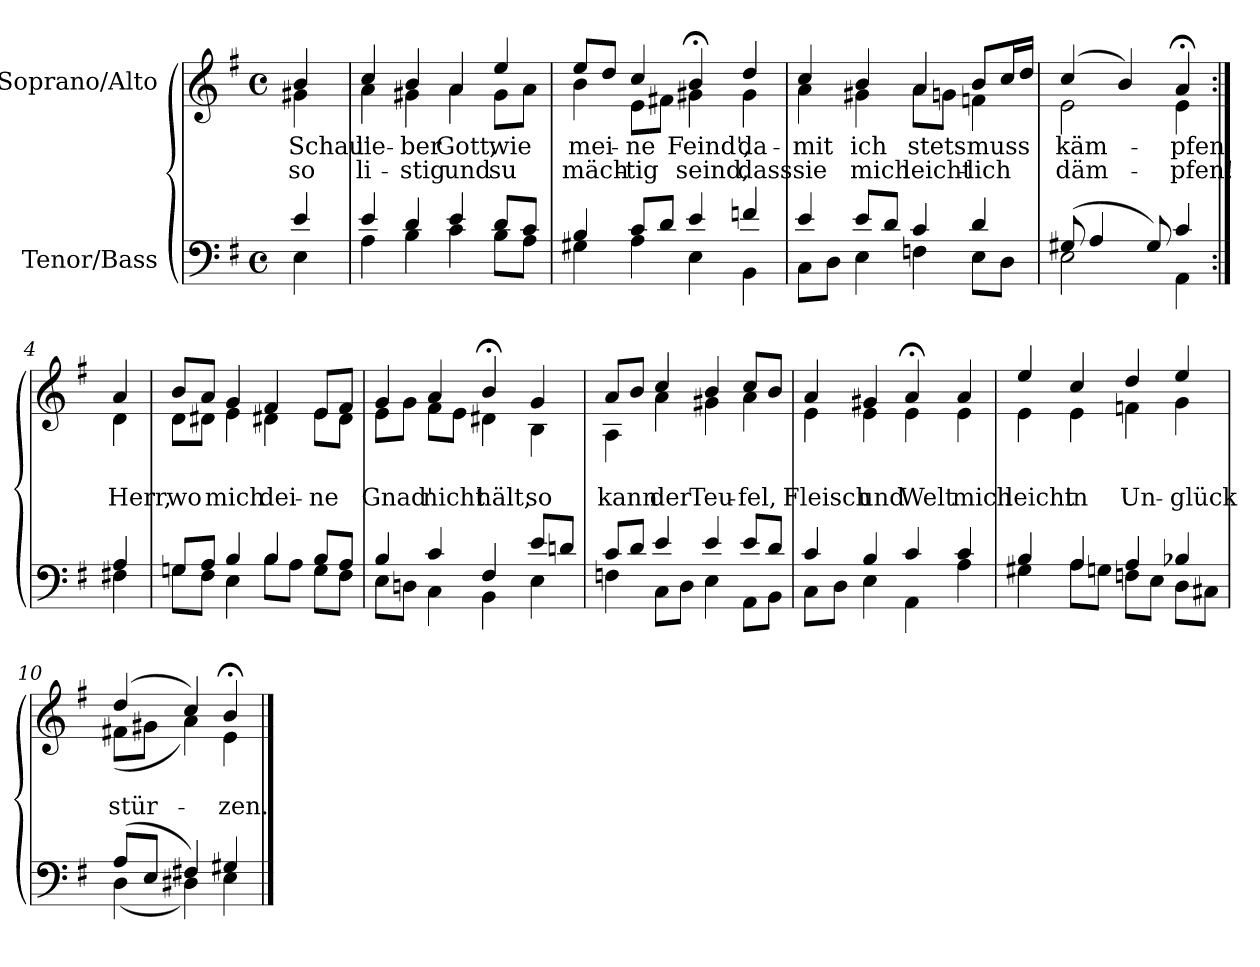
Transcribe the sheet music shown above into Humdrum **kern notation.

**kern	**kern	**text	**text
*part2	*part1	*part1	*part1
*staff2	*staff1	*staff1	*staff1
*I"Tenor/Bass	*I"Soprano/Alto	*	*
*clefF4	*clefG2	*	*
*k[f#]	*k[f#]	*	*
*M4/4	*M4/4	*	*
*met(c)	*met(c)	*	*
=	=	=	=
*^	*	*	*
!	!	!	!LO:LY:b	!LO:LY:b
*	*	*^	*	*
4e/	4E\	4b/	4g#X\	Schau'	so
=1	=1	=1	=1	=1	=1
!	!	!	!	!LO:LY:b	!LO:LY:b
4e/	4A\	4cc/	4a\	lie-	li-
!	!	!	!	!LO:LY:b	!LO:LY:b
4d/	4B\	4b/	4g#X\	-ber	-stig
!	!	!	!	!LO:LY:b	!LO:LY:b
4e/	4c\	4a/	4a\	Gott,	und
!	!	!	!	!LO:LY:b	!LO:LY:b
8d/L	8B\L	4ee/	8g#\L	wie	su
8c/J	8A\J	.	8a\J	.	.
=2	=2	=2	=2	=2	=2
!	!	!	!	!LO:LY:b	!LO:LY:b
4B/	4G#X\	8ee/L	4b\	mei-	mäch-
.	.	8dd/J	.	.	.
!	!	!	!	!LO:LY:b	!LO:LY:b
8c/L	4A\	4cc/	8e\L	-ne	-tig
8d/J	.	.	8f#X\J	.	.
!	!	!	!	!LO:LY:b	!LO:LY:b
4e/	4E\	4b;</	4g#X\	Feind',	seind,
!	!	!	!	!LO:LY:b	!LO:LY:b
4fn/	4BB\	4dd/	4g#\	da-	dass
=3	=3	=3	=3	=3	=3
!	!	!	!	!LO:LY:b	!LO:LY:b
4e/	8C\L	4cc/	4a\	-mit	sie
.	8D\J	.	.	.	.
!	!	!	!	!LO:LY:b	!LO:LY:b
8e/L	4E\	4b/	4g#X\	ich	mich
8d/J	.	.	.	.	.
!	!	!	!	!LO:LY:b	!LO:LY:b
4c/	4Fn\	4a/	8a\L	stets	leicht-
.	.	.	8gn\J	.	.
!	!	!	!	!LO:LY:b	!LO:LY:b
4d/	8E\L	8b/L	4fn\	muss	-lich
.	8D\J	16cc/L	.	.	.
.	.	16dd/JJ	.	.	.
=4	=4	=4	=4	=4	=4
!	!	!	!	!LO:LY:b	!LO:LY:b
(8G#X/	2E\	(4cc/	2e\	käm-	däm-
4A/	.	.	.	.	.
.	.	4b/)	.	.	.
8G#/)	.	.	.	.	.
!	!	!	!	!LO:LY:b	!LO:LY:b
4c/	4AA\	4a;</	4e\	-pfen,	-pfen!
!!LO:LB:g=z	!!
=4X1:|!	=4X1:|!	=4X1:|!	=4X1:|!	=4X1:|!	=4X1:|!
!	!	!	!	!	!LO:LY:b
4A/	4F#X\	4a/	4d\	.	Herr,
=5	=5	=5	=5	=5	=5
!	!	!	!	!	!LO:LY:b
8Gn/L	8G\L	8b/L	8d\L	.	wo
8A/J	8F#\J	8a/J	8d#X\J	.	.
!	!	!	!	!	!LO:LY:b
4B/	4E\	4g/	4e\	.	mich
!	!	!	!	!	!LO:LY:b
4B/	8B\L	4f#/	4d#X\	.	dei-
.	8A\J	.	.	.	.
!	!	!	!	!	!LO:LY:b
8B/L	8G\L	8e/L	8e\L	.	-ne
8A/J	8F#\J	8f#/J	8d#\J	.	.
=6	=6	=6	=6	=6	=6
!	!	!	!	!	!LO:LY:b
4B/	8E\L	4g/	8e\L	.	Gnad'
.	8Dn\J	.	8g\J	.	.
!	!	!	!	!	!LO:LY:b
4c/	4C\	4a/	8f#\L	.	nicht
.	.	.	8e\J	.	.
!	!	!	!	!	!LO:LY:b
4F#/	4BB\	4b;</	4d#X\	.	hält,
!	!	!	!	!	!LO:LY:b
8e/L	4E\	4g/	4B\	.	so
8dn/J	.	.	.	.	.
=7	=7	=7	=7	=7	=7
!	!	!	!	!	!LO:LY:b
8c/L	4Fn\	8a/L	4A\	.	kann
8d/J	.	8b/J	.	.	.
!	!	!	!	!	!LO:LY:b
4e/	8C\L	4cc/	4a\	.	der
.	8D\J	.	.	.	.
!	!	!	!	!	!LO:LY:b
4e/	4E\	4b/	4g#X\	.	Teu-
!	!	!	!	!	!LO:LY:b
8e/L	8AA\L	8cc/L	4a\	.	-fel,
8d/J	8BB\J	8b/J	.	.	.
!!LO:LB:g=z	!!
=8	=8	=8	=8	=8	=8
!	!	!	!	!	!LO:LY:b
4c/	8C\L	4a/	4e\	.	Fleisch
.	8D\J	.	.	.	.
!	!	!	!	!	!LO:LY:b
4B/	4E\	4g#X/	4e\	.	und
!	!	!	!	!	!LO:LY:b
4c/	4AA\	4a;</	4e\	.	Welt
!	!	!	!	!	!LO:LY:b
4c/	4A\	4a/	4e\	.	mich
=9	=9	=9	=9	=9	=9
!	!	!	!	!	!LO:LY:b
4B/	4G#X\	4ee/	4e\	.	leicht
!	!	!	!	!	!LO:LY:b
4A/	8A\L	4cc/	4e\	.	in
.	8Gn\J	.	.	.	.
!	!	!	!	!	!LO:LY:b
4A/	8Fn\L	4dd/	4fn\	.	Un-
.	8E\J	.	.	.	.
!	!	!	!	!	!LO:LY:b
4B-X/	8D\L	4ee/	4g\	.	-glück
.	8C#X\J	.	.	.	.
=10	=10	=10	=10	=10	=10
!	!	!	!	!	!LO:LY:b
(8A/L	(4D\	(4dd/	(8f#X\L	.	stür-
8E/J	.	.	8g#X\J	.	.
4F#X/)	4D#X\)	4cc/)	4a\)	.	.
!	!	!	!	!	!LO:LY:b
4G#X/	4E\	4b;</	4e\	.	-zen.
*v	*v	*	*	*	*
*	*v	*v	*	*
==	==	==	==
*-	*-	*-	*-
